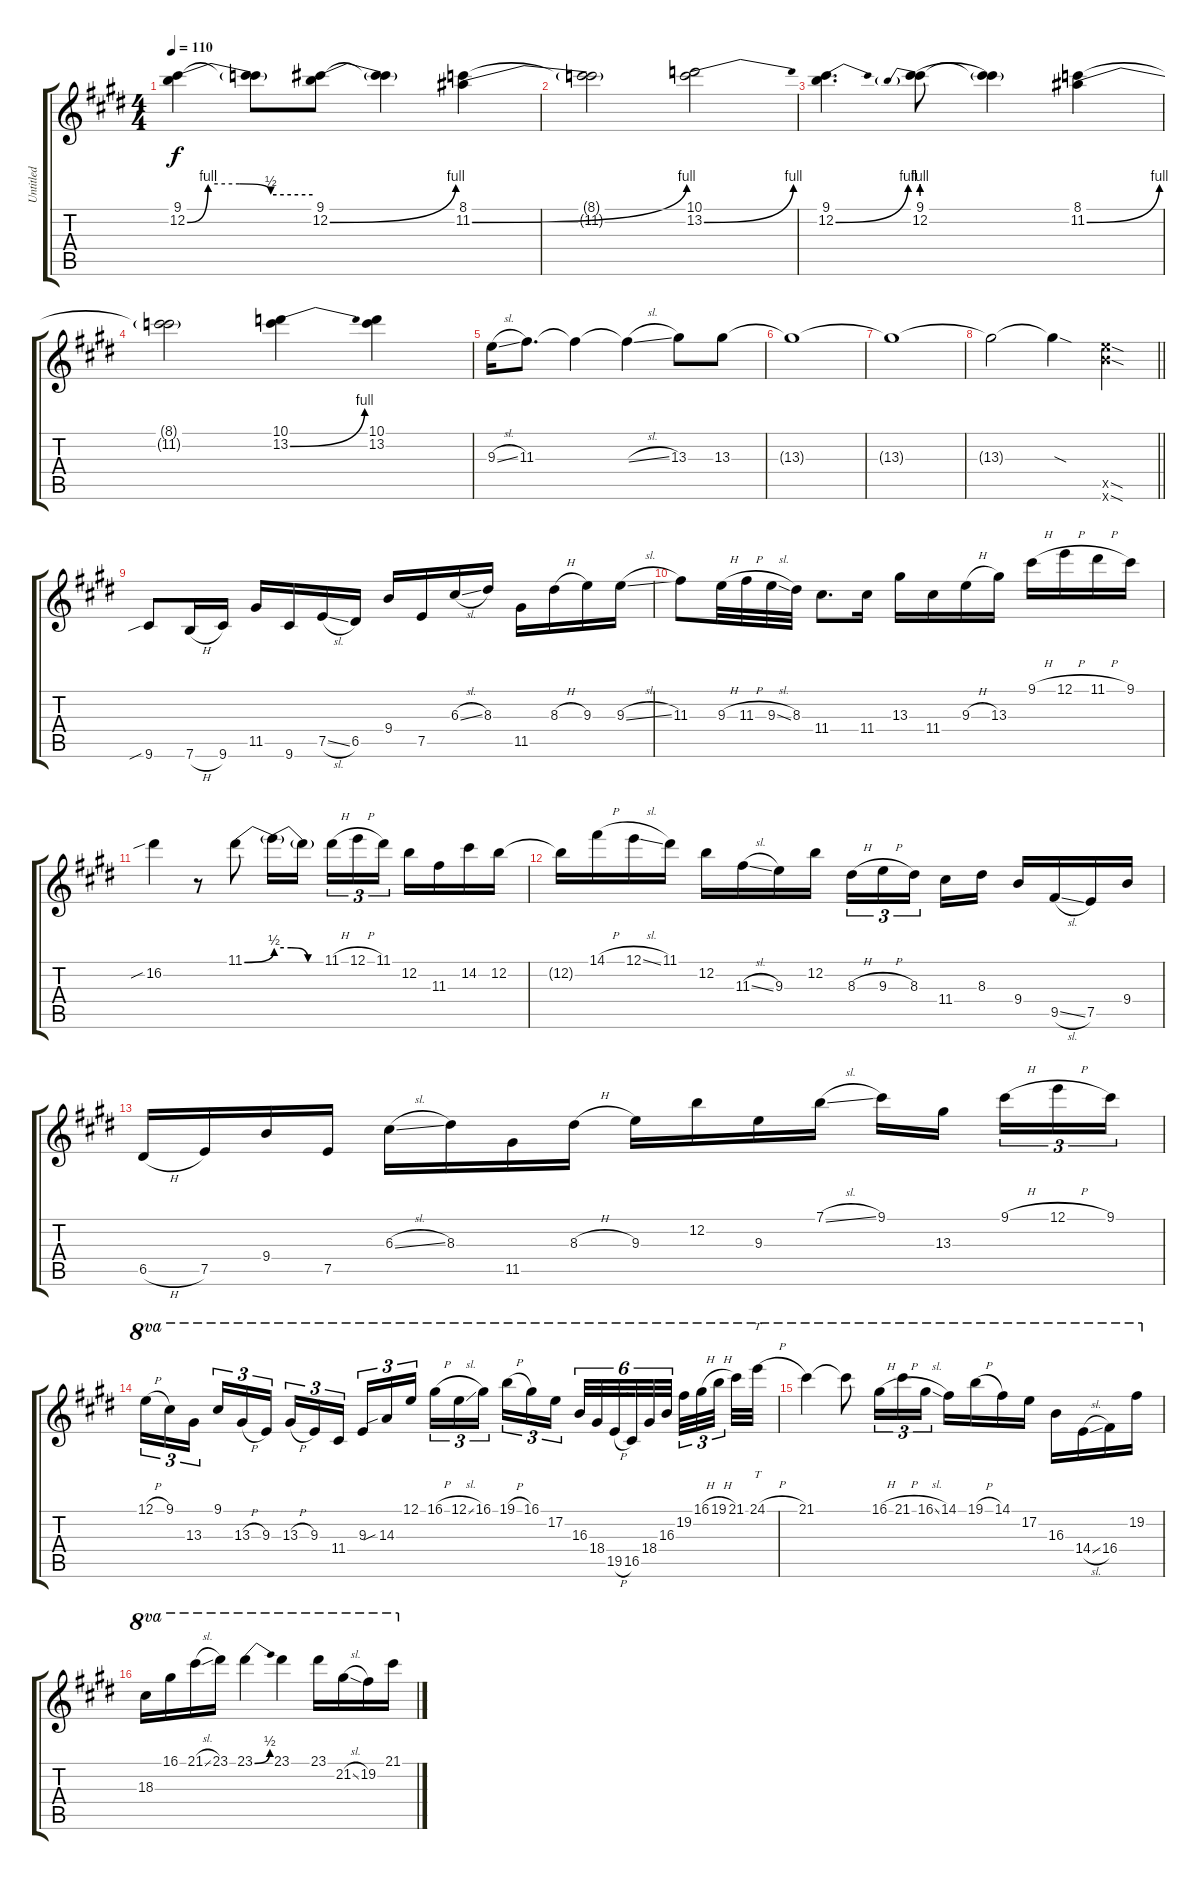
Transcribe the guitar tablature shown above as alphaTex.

\track ("Untitled" "Untitled") {instrument overdrivenguitar}
\staff {score tabs}
\tuning (E4 B3 G3 D3 A2 E2) {hide}
\ts (4 4)
\tempo 110
\clef g2
\ks e
(9.1 12.2{be (custom 0 0 10 4 25 4 40 2 60 2)}).4{dy f instrument overdrivenguitar} (9.1{t} 12.2{t}).8 (9.1 12.2{be (bend 0 0 60 4)}).8 (9.1{t} 12.2{t}).4 (8.1 11.2{be (bend 0 0 60 4)}).4 |
(8.1{t} 11.2{t}).2 (10.1 13.2{be (bend 0 0 60 4)}).2 |
(9.1 12.2{be (bend 0 0 60 4)}).4{d} (9.1 12.2{be (prebend 0 4 60 4)}).8 (9.1{t} 12.2{t}).4 (8.1 11.2{be (bend 0 0 60 4)}).4 |
(8.1{t} 11.2{t}).2 (10.1 13.2{be (bend 0 0 60 4)}).4 (10.1 13.2).4 |
9.3{sl}.16 11.3.8{d} 11.3{t}.4 11.3{sl t}.4 13.3.8 13.3.8 |
13.3{t}.1 |
13.3{t}.1 |
\barLineRight lightlight
13.3{t}.2 13.3{sod t}.4 (19.5{sod x} 19.6{sod x}).4 |
9.6{sib}.8 7.6{h}.16 9.6.16 11.5.16 9.6.16 7.5{sl}.16 6.5.16 9.4.16 7.5.16 6.3{sl}.16 8.3.16 11.5.16 8.3{h}.16 9.3.16 9.3{sl}.16 |
11.3.8 9.3{h}.32 11.3{h}.32 9.3{sl}.32 8.3.32 11.4.8{d} 11.4.16 13.3.16 11.4.16 9.3{h}.16 13.3.16 9.1{h}.16 12.1{h}.16 11.1{h}.16 9.1.16 |
16.2{sib}.4 r.8 11.1{be (bend 0 0 60 2)}.8 11.1{be (custom 0 2 20 2 40 0 60 0) t}.16 11.1{t}.16{beam splitsecondary} 11.1{h}.16{tu (3 2)} 12.1{h}.16{tu (3 2)} 11.1.16{tu (3 2)} 12.2.16 11.3.16 14.2.16 12.2.16 |
12.2{t}.16 14.1{h}.16 12.1{sl}.16 11.1.16 12.2.16 11.3{sl}.16 9.3.16 12.2.16 8.3{h}.16{tu (3 2)} 9.3{h}.16{tu (3 2)} 8.3.16{tu (3 2) beam splitsecondary} 11.4.16 8.3.16 9.4.16 9.5{sl}.16 7.5.16 9.4.16 |
6.5{h}.16 7.5.16 9.4.16 7.5.16 6.3{sl}.16 8.3.16 11.5.16 8.3{h}.16 9.3.16 12.2.16 9.3.16 7.1{sl}.16 9.1.16 13.3.16{beam splitsecondary} 9.1{h}.16{tu (3 2)} 12.1{h}.16{tu (3 2)} 9.1.16{tu (3 2)} |
12.1{h}.16{tu (3 2) ot 8va} 9.1.16{tu (3 2) ot 8va} 13.3.16{tu (3 2) ot 8va beam splitsecondary} 9.1.16{tu (3 2) ot 8va} 13.3{h}.16{tu (3 2) ot 8va} 9.3.16{tu (3 2) ot 8va} 13.3{h}.16{tu (3 2) ot 8va} 9.3.16{tu (3 2) ot 8va} 11.4.16{tu (3 2) ot 8va beam splitsecondary} 9.3.16{tu (3 2) ot 8va} 14.3{sib}.16{tu (3 2) ot 8va} 12.1.16{tu (3 2) ot 8va} 16.1{h}.16{tu (3 2) ot 8va} 12.1{sl}.16{tu (3 2) ot 8va} 16.1.16{tu (3 2) ot 8va beam splitsecondary} 19.1{h}.16{tu (3 2) ot 8va} 16.1.16{tu (3 2) ot 8va} 17.2.16{tu (3 2) ot 8va} 16.3.32{tu (6 4) ot 8va} 18.4.32{tu (6 4) ot 8va} 19.5{h}.32{tu (6 4) ot 8va beam splitsecondary} 16.5.32{tu (6 4) ot 8va} 18.4.32{tu (6 4) ot 8va} 16.3.32{tu (6 4) ot 8va beam splitsecondary} 19.2.32{tu (3 2) ot 8va} 16.1{h}.32{tu (3 2) ot 8va} 19.1{h}.32{tu (3 2) ot 8va beam splitsecondary} 21.1.32{ot 8va} 24.1{h}.32{tt ot 8va} |
21.1.4{ot 8va} 21.1{t}.8{ot 8va} 16.1{h}.16{tu (3 2) ot 8va} 21.1{h}.16{tu (3 2) ot 8va} 16.1{sl}.16{tu (3 2) ot 8va} 14.1.16{ot 8va} 19.1{h}.16{ot 8va} 14.1.16{ot 8va} 17.2.16{ot 8va} 16.3.16{ot 8va} 14.4{sl}.16{ot 8va} 16.4.16{ot 8va} 19.2.16{ot 8va} |
18.3.16{ot 8va} 16.1.16{ot 8va} 21.1{sl}.16{ot 8va} 23.1.16{ot 8va} 23.1{be (bend 0 0 60 2)}.4{ot 8va} 23.1.4{ot 8va} 23.1.16{ot 8va} 21.2{sl}.16{ot 8va} 19.2.16{ot 8va} 21.1.16{ot 8va}
